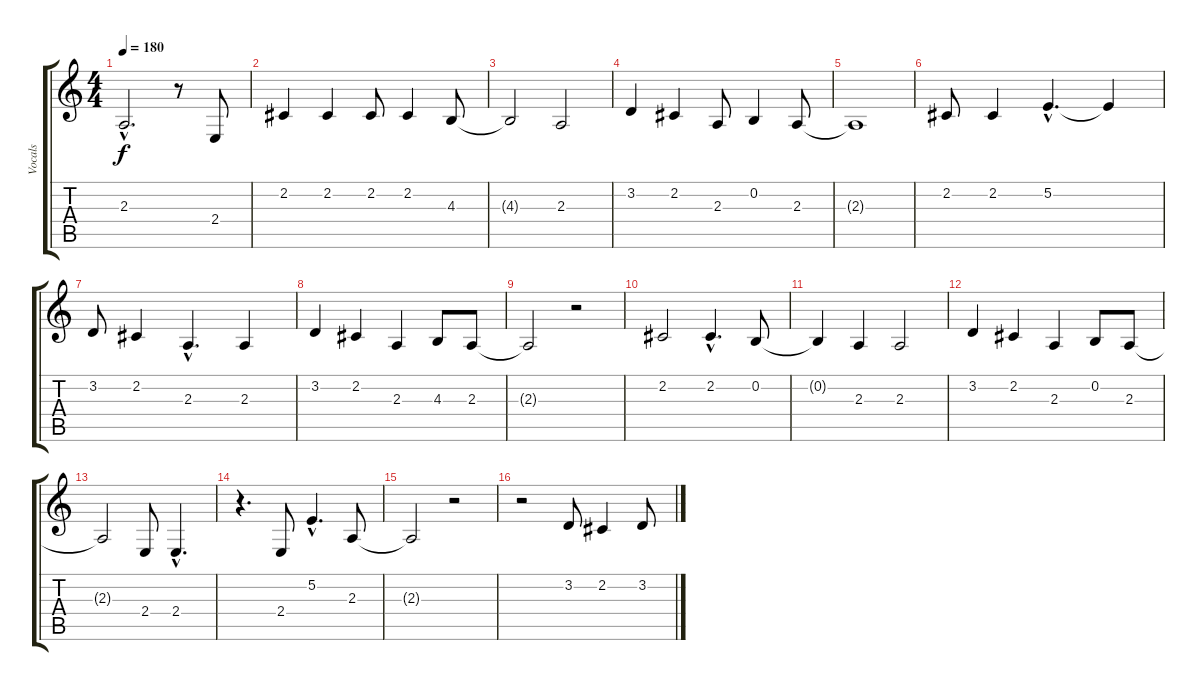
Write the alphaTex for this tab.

\track ("Vocals" "Vocals") {instrument oboe}
\staff {score tabs}
\tuning (E4 B3 G3 D3 A2 E2) {hide}
\ts (4 4)
\tempo 180
\clef g2
\ks c
2.3{hac t}.2{d dy f} r.8 2.4.8 |
2.2.4 2.2.4 2.2.8 2.2.4 4.3.8 |
4.3{t}.2 2.3.2 |
3.2.4 2.2.4 2.3.8 0.2.4 2.3.8 |
2.3{t}.1 |
2.2.8 2.2.4 5.2{hac}.4{d} 5.2{t}.4 |
3.2.8 2.2.4 2.3{hac}.4{d} 2.3.4 |
3.2.4 2.2.4 2.3.4 4.3.8 2.3.8 |
2.3{t}.2 r.2 |
2.2.2 2.2{hac}.4{d} 0.2.8 |
0.2{t}.4 2.3.4 2.3.2 |
3.2.4 2.2.4 2.3.4 0.2.8 2.3.8 |
2.3{t}.2 2.4.8 2.4{hac}.4{d} |
r.4{d} 2.4.8 5.2{hac}.4{d} 2.3.8 |
2.3{t}.2 r.2 |
r.2 3.2.8 2.2.4 3.2.8
